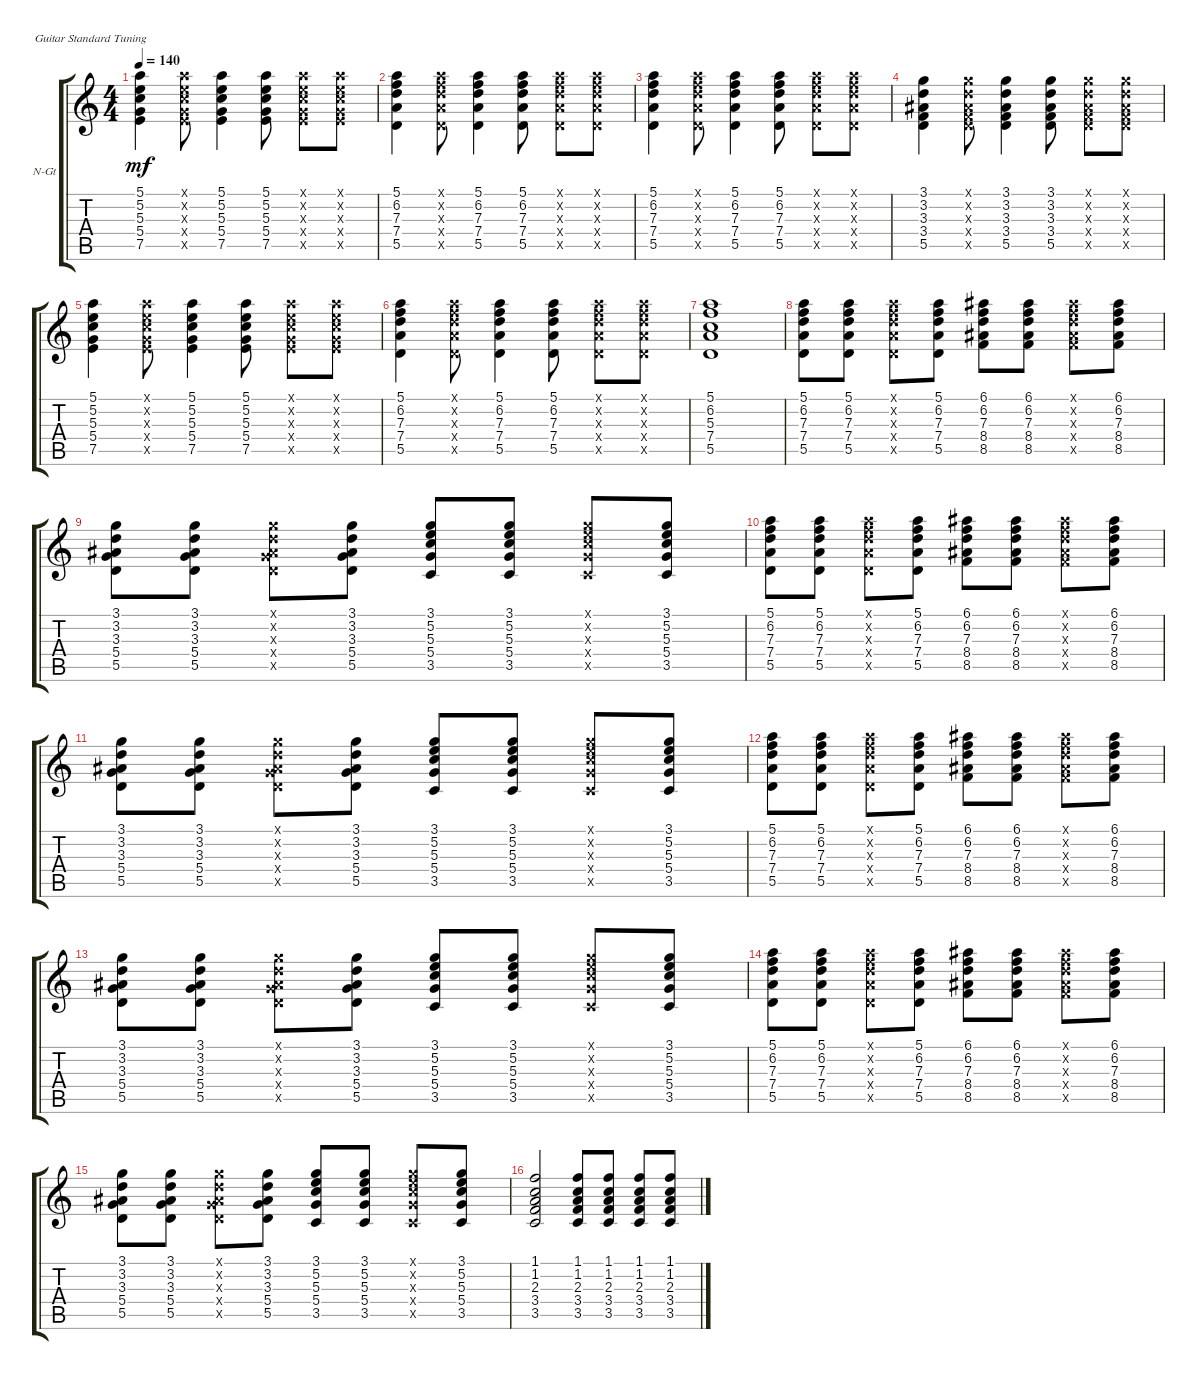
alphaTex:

\defaultSystemsLayout 4
\bracketExtendMode groupsimilarinstruments
\firstSystemTrackNameOrientation horizontal
\otherSystemsTrackNameOrientation horizontal
\track ("Nylon Guitar" "N-Gt") {instrument acousticguitarnylon}
\staff {score tabs}
\tuning (E4 B3 G3 D3 A2 E2)
\ts (4 4)
\tempo 140
\clef g2
\ks c
(7.5 5.4 5.3 5.2 5.1).4{dy mf} (7.5{x} 5.4{x} 5.3{x} 5.2{x} 5.1{x}).8 (7.5 5.4 5.3 5.2 5.1).4 (7.5 5.4 5.3 5.2 5.1).8 (7.5{x} 5.4{x} 5.3{x} 5.2{x} 5.1{x}).8 (7.5{x} 5.4{x} 5.3{x} 5.2{x} 5.1{x}).8 |
(5.5 7.4 7.3 6.2 5.1).4 (5.5{x} 7.4{x} 7.3{x} 6.2{x} 5.1{x}).8 (5.5 7.4 7.3 6.2 5.1).4 (5.5 7.4 7.3 6.2 5.1).8 (5.5{x} 7.4{x} 7.3{x} 6.2{x} 5.1{x}).8 (5.5{x} 7.4{x} 7.3{x} 6.2{x} 5.1{x}).8 |
(5.5 7.4 7.3 6.2 5.1).4 (5.5{x} 7.4{x} 7.3{x} 6.2{x} 5.1{x}).8 (5.5 7.4 7.3 6.2 5.1).4 (5.5 7.4 7.3 6.2 5.1).8 (5.5{x} 7.4{x} 7.3{x} 6.2{x} 5.1{x}).8 (5.5{x} 7.4{x} 7.3{x} 6.2{x} 5.1{x}).8 |
(5.5 3.4 3.3 3.2 3.1).4 (5.5{x} 3.4{x} 3.3{x} 3.2{x} 3.1{x}).8 (5.5 3.4 3.3 3.2 3.1).4 (5.5 3.4 3.3 3.2 3.1).8 (5.5{x} 3.4{x} 3.3{x} 3.2{x} 3.1{x}).8 (5.5{x} 3.4{x} 3.3{x} 3.2{x} 3.1{x}).8 |
(7.5 5.4 5.3 5.2 5.1).4 (7.5{x} 5.4{x} 5.3{x} 5.2{x} 5.1{x}).8 (7.5 5.4 5.3 5.2 5.1).4 (7.5 5.4 5.3 5.2 5.1).8 (7.5{x} 5.4{x} 5.3{x} 5.2{x} 5.1{x}).8 (7.5{x} 5.4{x} 5.3{x} 5.2{x} 5.1{x}).8 |
(5.5 7.4 7.3 6.2 5.1).4 (5.5{x} 7.4{x} 7.3{x} 6.2{x} 5.1{x}).8 (5.5 7.4 7.3 6.2 5.1).4 (5.5 7.4 7.3 6.2 5.1).8 (5.5{x} 7.4{x} 7.3{x} 6.2{x} 5.1{x}).8 (5.5{x} 7.4{x} 7.3{x} 6.2{x} 5.1{x}).8 |
(5.5 7.4 6.2 5.1 5.3).1 |
(5.5 7.4 7.3 6.2 5.1).8 (5.5 7.4 7.3 6.2 5.1).8 (5.5{x} 7.4{x} 7.3{x} 6.2{x} 5.1{x}).8 (5.5 7.4 7.3 6.2 5.1).8 (8.5 8.4 7.3 6.2 6.1).8 (8.5 8.4 7.3 6.2 6.1).8 (8.5{x} 8.4{x} 7.3{x} 6.2{x} 6.1{x}).8 (8.5 8.4 7.3 6.2 6.1).8 |
(5.5 5.4 3.3 3.2 3.1).8 (5.5 5.4 3.3 3.2 3.1).8 (5.5{x} 5.4{x} 3.3{x} 3.2{x} 3.1{x}).8 (5.5 5.4 3.3 3.2 3.1).8 (3.5 5.4 5.3 5.2 3.1).8 (3.5 5.4 5.3 5.2 3.1).8 (3.5{x} 5.4{x} 5.3{x} 5.2{x} 3.1{x}).8 (3.5 5.4 5.3 5.2 3.1).8 |
(5.5 7.4 7.3 6.2 5.1).8 (5.5 7.4 7.3 6.2 5.1).8 (5.5{x} 7.4{x} 7.3{x} 6.2{x} 5.1{x}).8 (5.5 7.4 7.3 6.2 5.1).8 (8.5 8.4 7.3 6.2 6.1).8 (8.5 8.4 7.3 6.2 6.1).8 (8.5{x} 8.4{x} 7.3{x} 6.2{x} 6.1{x}).8 (8.5 8.4 7.3 6.2 6.1).8 |
(5.5 5.4 3.3 3.2 3.1).8 (5.5 5.4 3.3 3.2 3.1).8 (5.5{x} 5.4{x} 3.3{x} 3.2{x} 3.1{x}).8 (5.5 5.4 3.3 3.2 3.1).8 (3.5 5.4 5.3 5.2 3.1).8 (3.5 5.4 5.3 5.2 3.1).8 (3.5{x} 5.4{x} 5.3{x} 5.2{x} 3.1{x}).8 (3.5 5.4 5.3 5.2 3.1).8 |
(5.5 7.4 7.3 6.2 5.1).8 (5.5 7.4 7.3 6.2 5.1).8 (5.5{x} 7.4{x} 7.3{x} 6.2{x} 5.1{x}).8 (5.5 7.4 7.3 6.2 5.1).8 (8.5 8.4 7.3 6.2 6.1).8 (8.5 8.4 7.3 6.2 6.1).8 (8.5{x} 8.4{x} 7.3{x} 6.2{x} 6.1{x}).8 (8.5 8.4 7.3 6.2 6.1).8 |
(5.5 5.4 3.3 3.2 3.1).8 (5.5 5.4 3.3 3.2 3.1).8 (5.5{x} 5.4{x} 3.3{x} 3.2{x} 3.1{x}).8 (5.5 5.4 3.3 3.2 3.1).8 (3.5 5.4 5.3 5.2 3.1).8 (3.5 5.4 5.3 5.2 3.1).8 (3.5{x} 5.4{x} 5.3{x} 5.2{x} 3.1{x}).8 (3.5 5.4 5.3 5.2 3.1).8 |
(5.5 7.4 7.3 6.2 5.1).8 (5.5 7.4 7.3 6.2 5.1).8 (5.5{x} 7.4{x} 7.3{x} 6.2{x} 5.1{x}).8 (5.5 7.4 7.3 6.2 5.1).8 (8.5 8.4 7.3 6.2 6.1).8 (8.5 8.4 7.3 6.2 6.1).8 (8.5{x} 8.4{x} 7.3{x} 6.2{x} 6.1{x}).8 (8.5 8.4 7.3 6.2 6.1).8 |
(5.5 5.4 3.3 3.2 3.1).8 (5.5 5.4 3.3 3.2 3.1).8 (5.5{x} 5.4{x} 3.3{x} 3.2{x} 3.1{x}).8 (5.5 5.4 3.3 3.2 3.1).8 (3.5 5.4 5.3 5.2 3.1).8 (3.5 5.4 5.3 5.2 3.1).8 (3.5{x} 5.4{x} 5.3{x} 5.2{x} 3.1{x}).8 (3.5 5.4 5.3 5.2 3.1).8 |
(3.5 3.4 2.3 1.2 1.1).2 (3.5 3.4 2.3 1.2 1.1).8 (3.5 3.4 2.3 1.2 1.1).8 (3.5 3.4 2.3 1.2 1.1).8 (3.5 3.4 2.3 1.2 1.1).8
